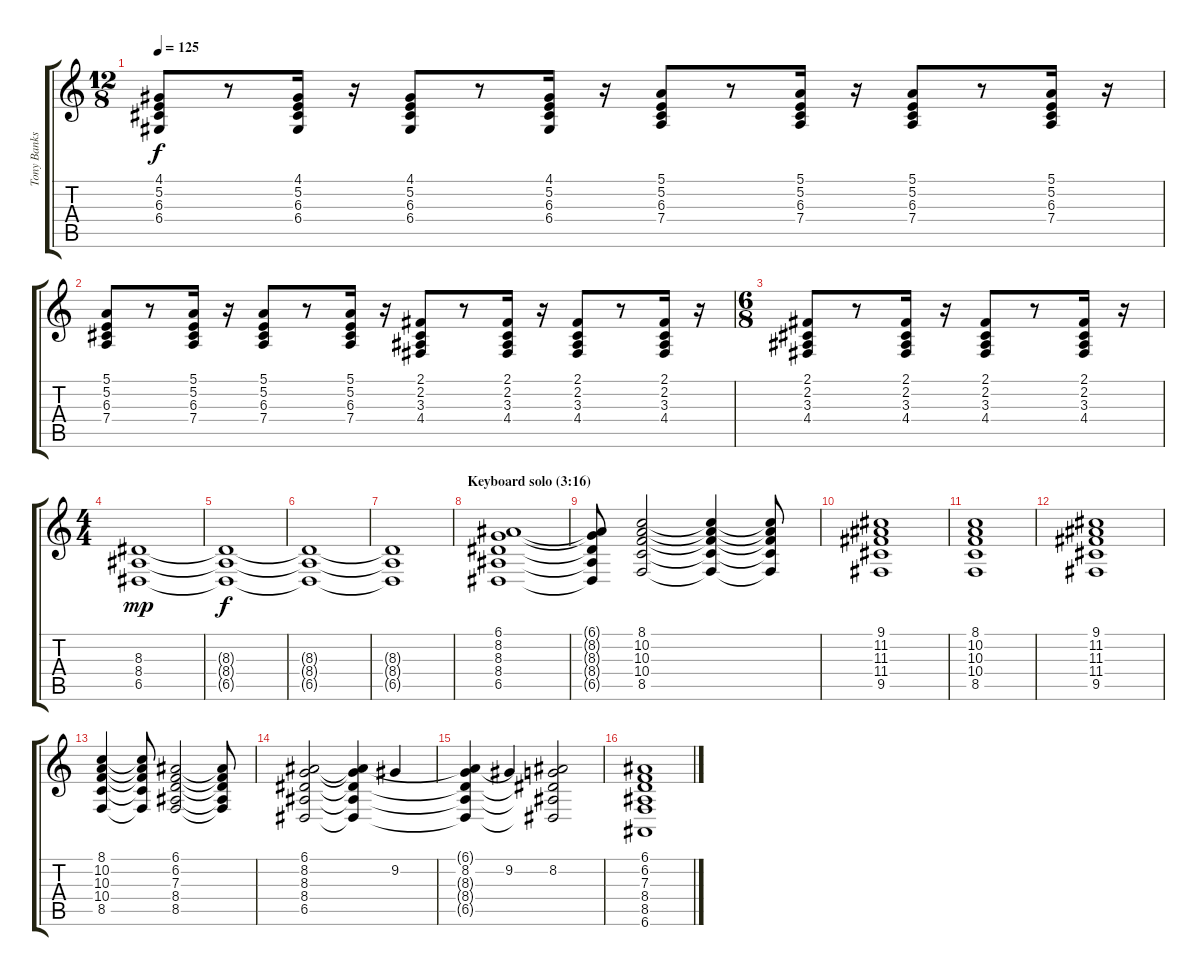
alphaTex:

\track ("Tony Banks (organ)" "Tony Banks") {instrument drawbarorgan}
\staff {score tabs}
\tuning (E4 B3 G3 D3 A2 E2) {hide}
\ts (12 8)
\tempo 125
\clef g2
\ks c
(4.1 5.2 6.3 6.4).8{dy f} r.8 (4.1 5.2 6.3 6.4).16 r.16 (4.1 5.2 6.3 6.4).8 r.8 (4.1 5.2 6.3 6.4).16 r.16 (5.1 5.2 6.3 7.4).8 r.8 (5.1 5.2 6.3 7.4).16 r.16 (5.1 5.2 6.3 7.4).8 r.8 (5.1 5.2 6.3 7.4).16 r.16 |
(5.1 5.2 6.3 7.4).8 r.8 (5.1 5.2 6.3 7.4).16 r.16 (5.1 5.2 6.3 7.4).8 r.8 (5.1 5.2 6.3 7.4).16 r.16 (2.1 2.2 3.3 4.4).8 r.8 (2.1 2.2 3.3 4.4).16 r.16 (2.1 2.2 3.3 4.4).8 r.8 (2.1 2.2 3.3 4.4).16 r.16 |
\ts (6 8)
(2.1 2.2 3.3 4.4).8 r.8 (2.1 2.2 3.3 4.4).16 r.16 (2.1 2.2 3.3 4.4).8 r.8 (2.1 2.2 3.3 4.4).16 r.16 |
\ts (4 4)
(8.3 8.4 6.5).1{dy mp} |
(8.3{t} 8.4{t} 6.5{t}).1{dy f} |
(8.3{t} 8.4{t} 6.5{t}).1 |
(8.3{t} 8.4{t} 6.5{t}).1 |
\section ("" "Keyboard solo (3:16)")
(6.1 8.2 8.3 8.4 6.5).1 |
(6.1{t} 8.2{t} 8.3{t} 8.4{t} 6.5{t}).8 (8.1 10.2 10.3 10.4 8.5).2 (8.1{t} 10.2{t} 10.3{t} 10.4{t} 8.5{t}).4 (8.1{t} 10.2{t} 10.3{t} 10.4{t} 8.5{t}).8 |
(9.1 11.2 11.3 11.4 9.5).1 |
(8.1 10.2 10.3 10.4 8.5).1 |
(9.1 11.2 11.3 11.4 9.5).1 |
(8.1 10.2 10.3 10.4 8.5).4 (8.1{t} 10.2{t} 10.3{t} 10.4{t} 8.5{t}).8 (6.1 6.2 7.3 8.4 8.5).2 (6.1{t} 6.2{t} 7.3{t} 8.4{t} 8.5{t}).8 |
(6.1 8.2 8.3 8.4 6.5).2 (6.1{t} 8.2{t} 8.3{t} 8.4{t} 6.5{t}).4 9.2.4 |
(6.1{t} 8.2 8.3{t} 8.4{t} 6.5{t}).4 9.2.4 (6.1{t} 8.2 8.3{t} 8.4{t} 6.5{t}).2 |
(6.1 6.2 7.3 8.4 8.5 6.6).1
